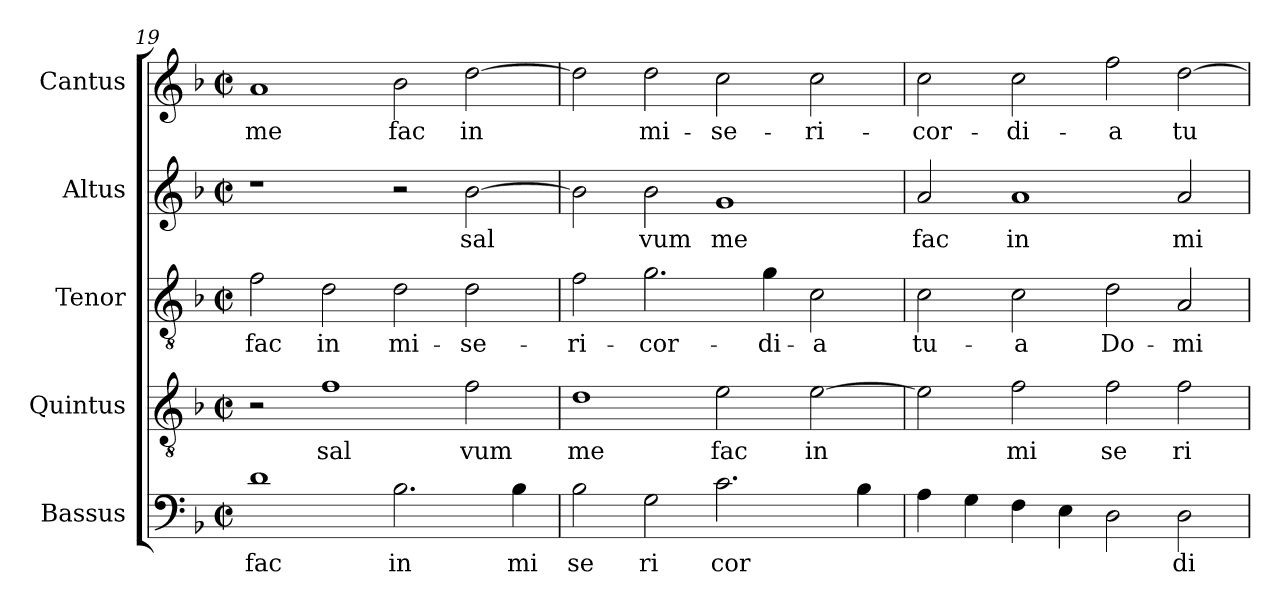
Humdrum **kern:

**kern	**text	**kern	**text	**kern	**text	**kern	**text	**kern	**text
*part5	*part5	*part4	*part4	*part3	*part3	*part2	*part2	*part1	*part1
*staff5	*staff5	*staff4	*staff4	*staff3	*staff3	*staff2	*staff2	*staff1	*staff1
*I"Bassus	*	*I"Quintus	*	*I"Tenor	*	*I"Altus	*	*I"Cantus	*
!!LO:PB:g=z
*clefF4	*	*clefGv2	*	*clefGv2	*	*clefG2	*	*clefG2	*
*k[b-]	*	*k[b-]	*	*k[b-]	*	*k[b-]	*	*k[b-]	*
*F:	*	*F:	*	*F:	*	*F:	*	*F:	*
*M2/2	*	*M2/2	*	*M2/2	*	*M2/2	*	*M2/2	*
*met(c|)	*	*met(c|)	*	*met(c|)	*	*met(c|)	*	*met(c|)	*
=19	=19	=19	=19	=19	=19	=19	=19	=19	=19
!	!LO:LY:b:cj	!	!	!	!LO:LY:b:cj	!	!	!	!LO:LY:b:cj
1d	fac	2r	.	2f\	fac	1r	.	1a	me
!	!	!	!LO:LY:b:cj	!	!LO:LY:b:cj	!	!	!	!
.	.	1f	sal	2d\	in	.	.	.	.
!	!LO:LY:b:cj	!	!	!	!LO:LY:b:cj	!	!	!	!LO:LY:b:cj
2.B-\	in	.	.	2d\	mi-	2r	.	2b-\	fac
!	!	!	!LO:LY:b:cj	!	!LO:LY:b:cj	!	!LO:LY:b:cj	!	!LO:LY:b:cj
.	.	2f\	vum	2d\	-se-	[>2b-\	sal	[>2dd\	in
!	!LO:LY:b:cj	!	!	!	!	!	!	!	!
4B-\	mi	.	.	.	.	.	.	.	.
=20	=20	=20	=20	=20	=20	=20	=20	=20	=20
!	!LO:LY:b:cj	!	!LO:LY:b:cj	!	!LO:LY:b:cj	!	!LO:LY:b:cj	!	!LO:LY:b:cj
2B-\	se	1d	me	2f\	-ri-	2b-\]	.	2dd\]	.
!	!LO:LY:b:cj	!	!	!	!LO:LY:b:cj	!	!LO:LY:b:cj	!	!LO:LY:b:cj
2G\	ri	.	.	2.g\	-cor-	2b-\	vum	2dd\	mi-
!	!LO:LY:b:cj	!	!LO:LY:b:cj	!	!	!	!LO:LY:b:cj	!	!LO:LY:b:cj
2.c\	cor	2e\	fac	.	.	1g	me	2cc\	-se-
!	!	!	!	!	!LO:LY:b:cj	!	!	!	!
.	.	.	.	4g\	-di-	.	.	.	.
!	!	!	!LO:LY:b:cj	!	!LO:LY:b:cj	!	!	!	!LO:LY:b:cj
.	.	[>2e\	in	2c\	-a	.	.	2cc\	-ri-
!	!LO:LY:b:cj	!	!	!	!	!	!	!	!
4B-\	.	.	.	.	.	.	.	.	.
=21	=21	=21	=21	=21	=21	=21	=21	=21	=21
!	!LO:LY:b:cj	!	!LO:LY:b:cj	!	!LO:LY:b:cj	!	!LO:LY:b:cj	!	!LO:LY:b:cj
4A\	.	2e\]	.	2c\	tu-	2a/	fac	2cc\	-cor-
!	!LO:LY:b:cj	!	!	!	!	!	!	!	!
4G\	.	.	.	.	.	.	.	.	.
!	!LO:LY:b:cj	!	!LO:LY:b:cj	!	!LO:LY:b:cj	!	!LO:LY:b:cj	!	!LO:LY:b:cj
4F\	.	2f\	mi	2c\	-a	1a	in	2cc\	-di-
!	!LO:LY:b:cj	!	!	!	!	!	!	!	!
4E\	.	.	.	.	.	.	.	.	.
!	!LO:LY:b:cj	!	!LO:LY:b:cj	!	!LO:LY:b:cj	!	!	!	!LO:LY:b:cj
2D\	.	2f\	se	2d\	Do-	.	.	2ff\	-a
!	!LO:LY:b:cj	!	!LO:LY:b:cj	!	!LO:LY:b:cj	!	!LO:LY:b:cj	!	!LO:LY:b:cj
2D\	di	2f\	ri	2A/	-mi-	2a/	mi	[>2dd\	tu-
=	=	=	=	=	=	=	=	=	=
*-	*-	*-	*-	*-	*-	*-	*-	*-	*-
